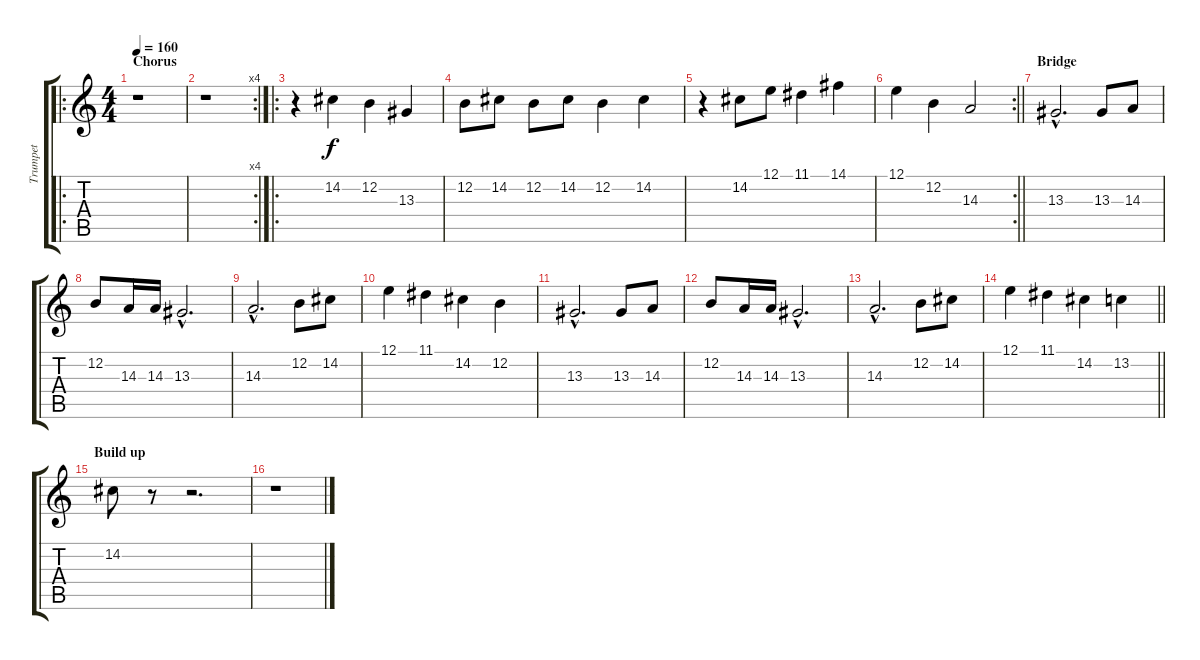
\track ("Trumpet" "Trumpet") {instrument trumpet}
\staff {score tabs}
\tuning (E4 B3 G3 D3 A2 E2) {hide}
\ro
\ts (4 4)
\section ("" "Chorus")
\tempo 160
\clef g2
\ks c
r.1{dy f} |
\rc 4
r.1 |
\ro
r.4 14.2.4 12.2.4 13.3.4 |
12.2.8 14.2.8 12.2.8 14.2.8 12.2.4 14.2.4 |
r.4 14.2.8 12.1.8 11.1.4 14.1.4 |
\rc 2
\barLineRight lightlight
12.1.4 12.2.4 14.3.2 |
\section ("" "Bridge")
13.3{hac}.2{d} 13.3.8 14.3.8 |
12.2.8 14.3.16 14.3.16 13.3{hac}.2{d} |
14.3{hac}.2{d} 12.2.8 14.2.8 |
12.1.4 11.1.4 14.2.4 12.2.4 |
13.3{hac}.2{d} 13.3.8 14.3.8 |
12.2.8 14.3.16 14.3.16 13.3{hac}.2{d} |
14.3{hac}.2{d} 12.2.8 14.2.8 |
\barLineRight lightlight
12.1.4 11.1.4 14.2.4 13.2.4 |
\section ("" "Build up")
14.2.8 r.8 r.2{d} |
r.1
